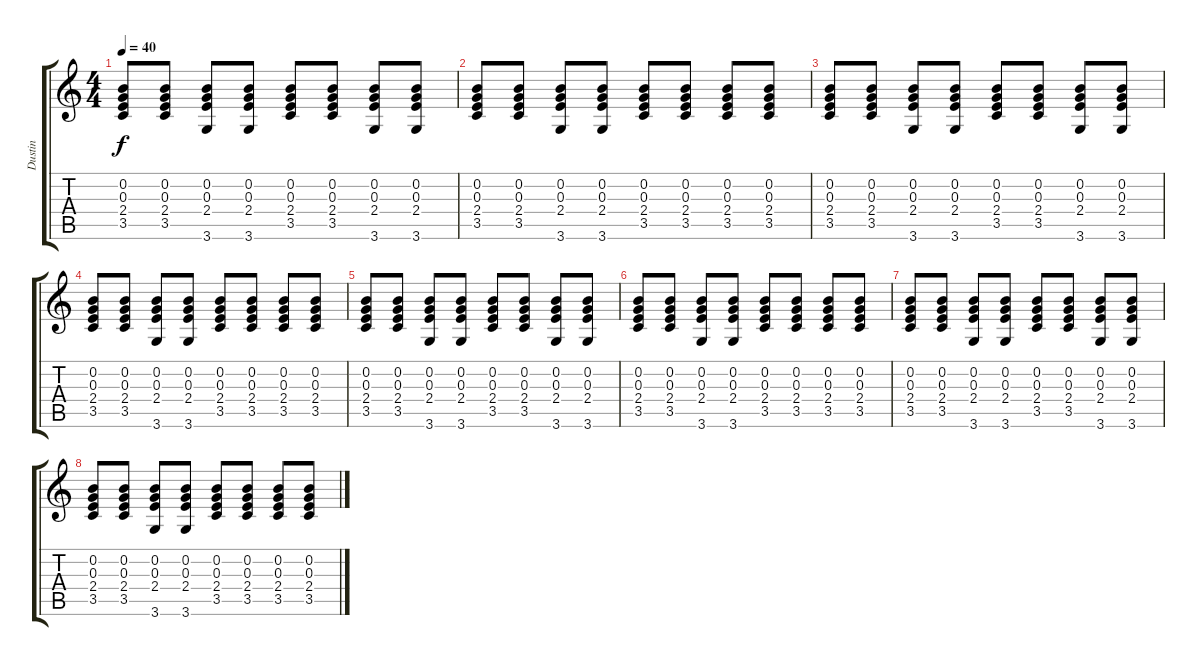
\track ("Dustin" "Dustin") {instrument acousticguitarsteel}
\staff {score tabs}
\tuning (E4 B3 G3 D3 A2 E2) {hide}
\ts (4 4)
\tempo 40
\clef g2
\ks c
(0.2 0.3 2.4 3.5).8{dy f} (0.2 0.3 2.4 3.5).8 (0.2 0.3 2.4 3.6).8 (0.2 0.3 2.4 3.6).8 (0.2 0.3 2.4 3.5).8 (0.2 0.3 2.4 3.5).8 (0.2 0.3 2.4 3.6).8 (0.2 0.3 2.4 3.6).8 |
(0.2 0.3 2.4 3.5).8 (0.2 0.3 2.4 3.5).8 (0.2 0.3 2.4 3.6).8 (0.2 0.3 2.4 3.6).8 (0.2 0.3 2.4 3.5).8 (0.2 0.3 2.4 3.5).8 (0.2 0.3 2.4 3.5).8 (0.2 0.3 2.4 3.5).8 |
(0.2 0.3 2.4 3.5).8 (0.2 0.3 2.4 3.5).8 (0.2 0.3 2.4 3.6).8 (0.2 0.3 2.4 3.6).8 (0.2 0.3 2.4 3.5).8 (0.2 0.3 2.4 3.5).8 (0.2 0.3 2.4 3.6).8 (0.2 0.3 2.4 3.6).8 |
(0.2 0.3 2.4 3.5).8 (0.2 0.3 2.4 3.5).8 (0.2 0.3 2.4 3.6).8 (0.2 0.3 2.4 3.6).8 (0.2 0.3 2.4 3.5).8 (0.2 0.3 2.4 3.5).8 (0.2 0.3 2.4 3.5).8 (0.2 0.3 2.4 3.5).8 |
(0.2 0.3 2.4 3.5).8 (0.2 0.3 2.4 3.5).8 (0.2 0.3 2.4 3.6).8 (0.2 0.3 2.4 3.6).8 (0.2 0.3 2.4 3.5).8 (0.2 0.3 2.4 3.5).8 (0.2 0.3 2.4 3.6).8 (0.2 0.3 2.4 3.6).8 |
(0.2 0.3 2.4 3.5).8 (0.2 0.3 2.4 3.5).8 (0.2 0.3 2.4 3.6).8 (0.2 0.3 2.4 3.6).8 (0.2 0.3 2.4 3.5).8 (0.2 0.3 2.4 3.5).8 (0.2 0.3 2.4 3.5).8 (0.2 0.3 2.4 3.5).8 |
(0.2 0.3 2.4 3.5).8 (0.2 0.3 2.4 3.5).8 (0.2 0.3 2.4 3.6).8 (0.2 0.3 2.4 3.6).8 (0.2 0.3 2.4 3.5).8 (0.2 0.3 2.4 3.5).8 (0.2 0.3 2.4 3.6).8 (0.2 0.3 2.4 3.6).8 |
(0.2 0.3 2.4 3.5).8 (0.2 0.3 2.4 3.5).8 (0.2 0.3 2.4 3.6).8 (0.2 0.3 2.4 3.6).8 (0.2 0.3 2.4 3.5).8 (0.2 0.3 2.4 3.5).8 (0.2 0.3 2.4 3.5).8 (0.2 0.3 2.4 3.5).8
